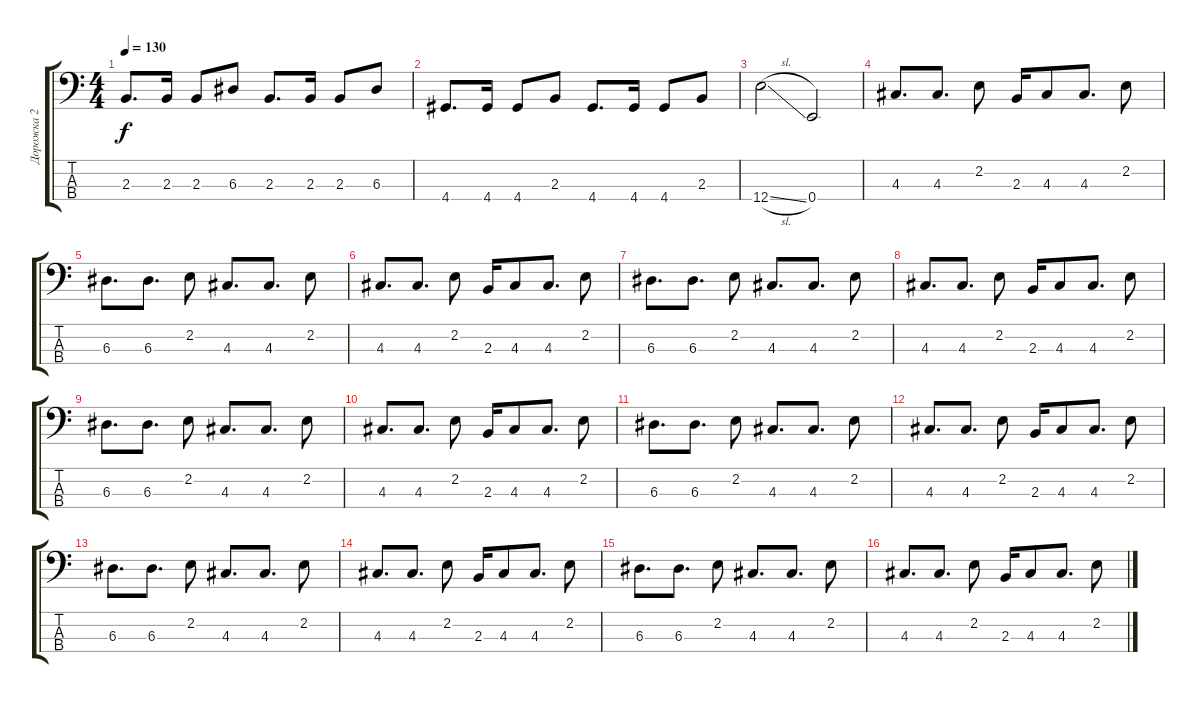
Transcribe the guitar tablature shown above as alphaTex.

\track ("Дорожка 2" "Дорожка 2") {instrument synthbass1}
\staff {score tabs}
\tuning (G2 D2 A1 E1) {hide}
\ts (4 4)
\tempo 130
\clef f4
\ks c
2.3.8{d dy f} 2.3.16 2.3.8 6.3.8 2.3.8{d} 2.3.16 2.3.8 6.3.8 |
4.4.8{d} 4.4.16 4.4.8 2.3.8 4.4.8{d} 4.4.16 4.4.8 2.3.8 |
12.4{sl}.2 0.4.2 |
4.3.8{d} 4.3.8{d} 2.2.8 2.3.16 4.3.8 4.3.8{d} 2.2.8 |
6.3.8{d} 6.3.8{d} 2.2.8 4.3.8{d} 4.3.8{d} 2.2.8 |
4.3.8{d} 4.3.8{d} 2.2.8 2.3.16 4.3.8 4.3.8{d} 2.2.8 |
6.3.8{d} 6.3.8{d} 2.2.8 4.3.8{d} 4.3.8{d} 2.2.8 |
4.3.8{d} 4.3.8{d} 2.2.8 2.3.16 4.3.8 4.3.8{d} 2.2.8 |
6.3.8{d} 6.3.8{d} 2.2.8 4.3.8{d} 4.3.8{d} 2.2.8 |
4.3.8{d} 4.3.8{d} 2.2.8 2.3.16 4.3.8 4.3.8{d} 2.2.8 |
6.3.8{d} 6.3.8{d} 2.2.8 4.3.8{d} 4.3.8{d} 2.2.8 |
4.3.8{d} 4.3.8{d} 2.2.8 2.3.16 4.3.8 4.3.8{d} 2.2.8 |
6.3.8{d} 6.3.8{d} 2.2.8 4.3.8{d} 4.3.8{d} 2.2.8 |
4.3.8{d} 4.3.8{d} 2.2.8 2.3.16 4.3.8 4.3.8{d} 2.2.8 |
6.3.8{d} 6.3.8{d} 2.2.8 4.3.8{d} 4.3.8{d} 2.2.8 |
4.3.8{d} 4.3.8{d} 2.2.8 2.3.16 4.3.8 4.3.8{d} 2.2.8
